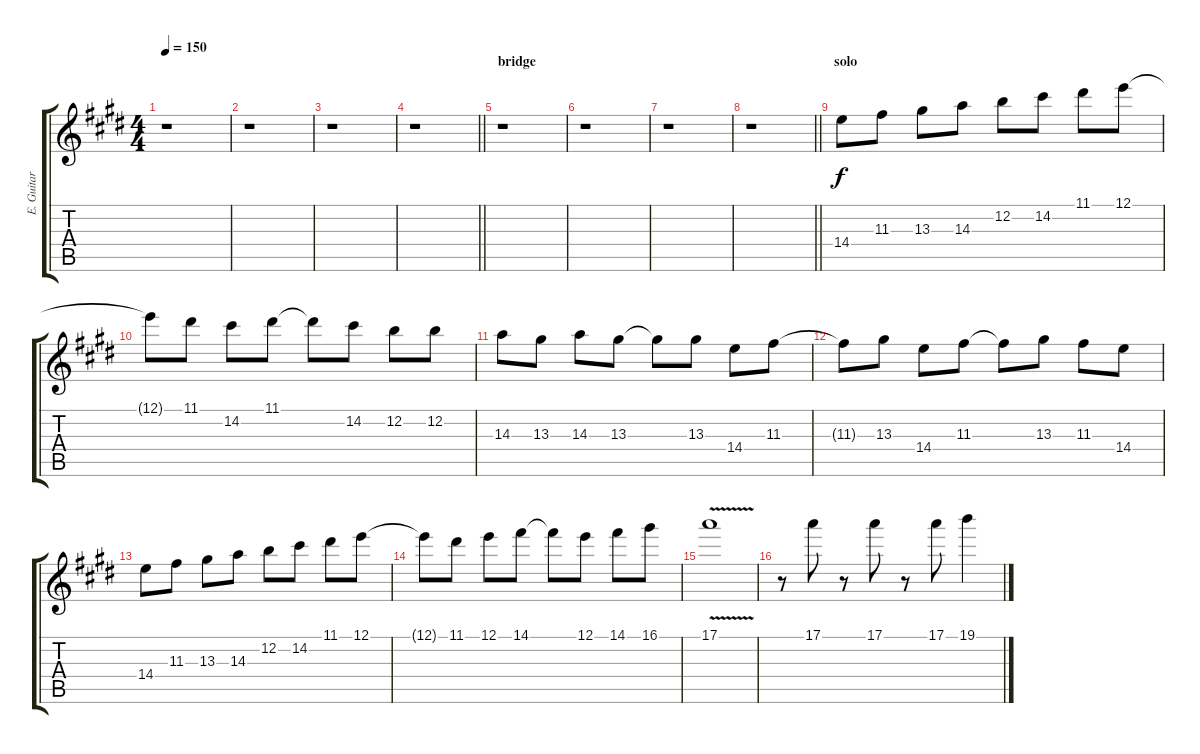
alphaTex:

\track ("E. Guitar III" "E. Guitar ") {instrument overdrivenguitar}
\staff {score tabs}
\tuning (E4 B3 G3 D3 A2 E2) {hide}
\ts (4 4)
\tempo 150
\clef g2
\ks e
r.1{dy f} |
r.1 |
r.1 |
\barLineRight lightlight
r.1 |
\section ("" "bridge")
r.1 |
r.1 |
r.1 |
\barLineRight lightlight
r.1 |
\section ("" "solo")
14.4.8 11.3.8 13.3.8 14.3.8 12.2.8 14.2.8 11.1.8 12.1.8 |
12.1{t}.8 11.1.8 14.2.8 11.1.8 11.1{t}.8 14.2.8 12.2.8 12.2.8 |
14.3.8 13.3.8 14.3.8 13.3.8 13.3{t}.8 13.3.8 14.4.8 11.3.8 |
11.3{t}.8 13.3.8 14.4.8 11.3.8 11.3{t}.8 13.3.8 11.3.8 14.4.8 |
14.4.8 11.3.8 13.3.8 14.3.8 12.2.8 14.2.8 11.1.8 12.1.8 |
12.1{t}.8 11.1.8 12.1.8 14.1.8 14.1{t}.8 12.1.8 14.1.8 16.1.8 |
17.1{v}.1 |
r.8 17.1.8 r.8 17.1.8 r.8 17.1.8 19.1.4
